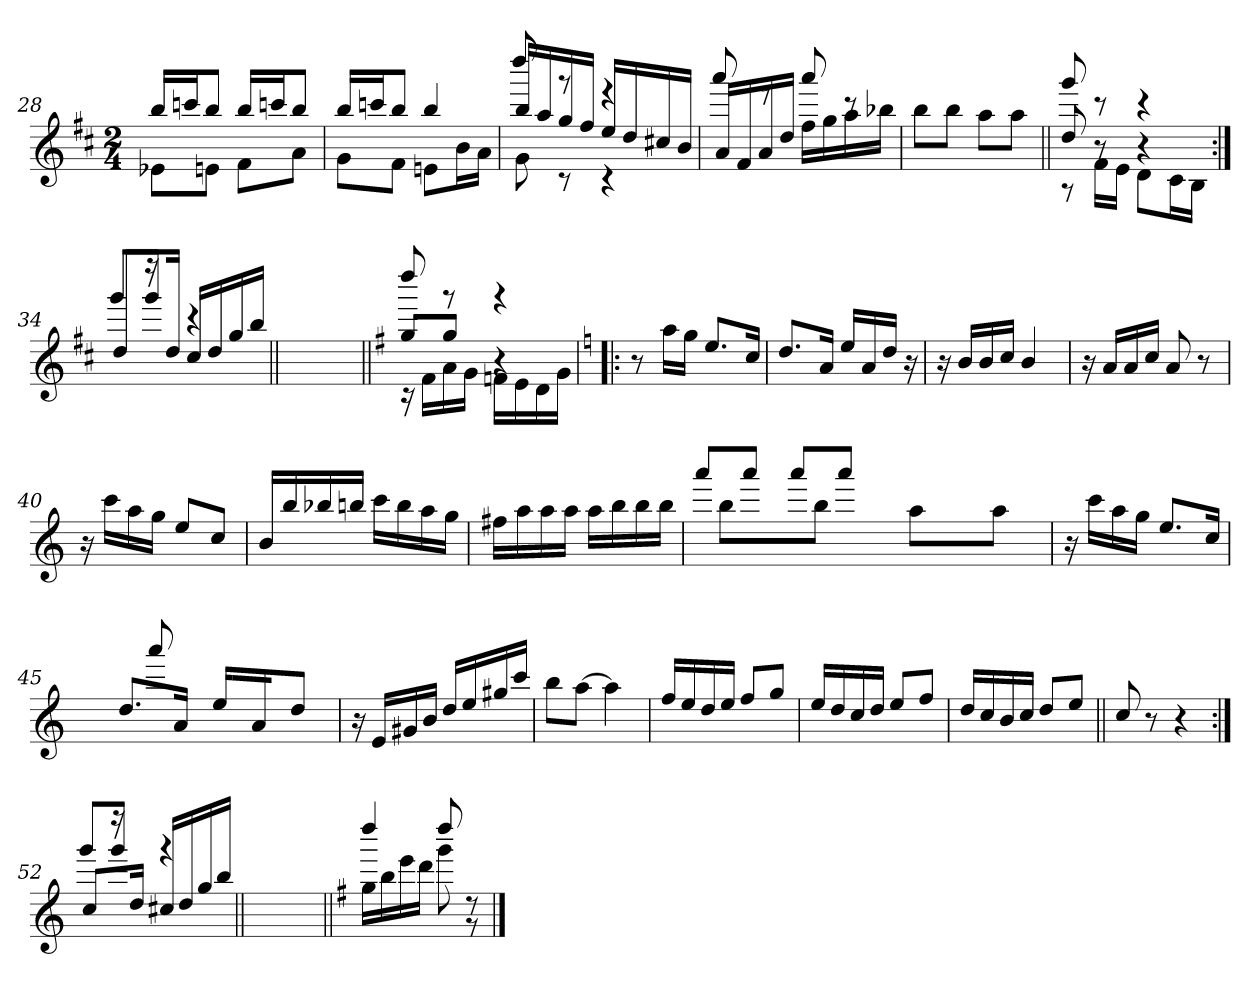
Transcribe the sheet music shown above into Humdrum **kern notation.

**kern
*part1
*staff1
*clefG2
*k[f#c#]
*D:
*M2/4
=28
*^
16bb/LL	8e-X\L
16cccn/J	.
8bb/J	8en\J
16bb/LL	8f#\L
16cccn/J	.
8bb/J	8a\J
!!LO:LB:g=z	!!
=29	=29
16bb/LL	8g\L
16cccn/J	.
8bb/J	8f#\J
4bb/	8en\L
.	16b\L
.	16a\JJ
=30	=30
*	*^
16bb/LL	8g\	8dddd!/
16aa/	.	.
16gg/	8rc	8rggg
16ff#/JJ	.	.
16ee/LL	4rc	4reee
16dd/	.	.
16cc#X/	.	.
16b/JJ	.	.
*	*v	*v
=31	=31
16a/LL	8aaa!/
16f#/	.
16a/	8rddd
16dd/JJ	.
16ff#\LL	8aaa!/
16gg\	.
16aa\	8rccc
16bb-X\JJ	.
*v	*v
=32
8bb\L
8bb\J
8aa\L
8aa\J
!!LO:PB:g=z
=33||
*^
*	*^
8dd/	8rA	8ggg!/
8r	16f#\LL	8rccc
.	16e\JJ	.
4r	8d\L	4rccc
.	16c#\L	.
.	16B\JJ	.
*	*v	*v
=34:|!	=34:|!
8dd/L	8ggg!/L
16r	8ggg!/J
16dd/Jk	.
16cc#/LL	4rccc
16dd/	.
16gg/	.
16bb/JJ	.
*v	*v
=34X341||
2ryy
=35||
*k[f#]
*G:
*^
*	*^
8gg/L	16rc	8dddd!/
.	16f#\LL	.
8gg/J	16a\	8rggg
.	16g\JJ	.
4r	16fn\LL	4rfff
.	16e\	.
.	16d\	.
.	16g\JJ	.
*v	*v	*v
!!LO:LB:g=z
=36!|:
*k[]
*C:
8r
16aa\LL
16gg\JJ
8.ee/L
16cc/Jk
=37
8.dd/L
16a/Jk
16ee/LL
16a/
16dd/JJ
16r
=38
16r
16b/LL
16b/
16cc/JJ
4b/
=39
16r
16a/LL
16a/
16cc/JJ
8a/
8r
!!LO:LB:g=z
=40
16r
16ccc\LL
16aa\
16gg\JJ
8ee/L
8cc/J
=41
16b/LL
16bb/
16bb-X/
16bbn/JJ
16ccc\LL
16bb\
16aa\
16gg\JJ
=42
16ff#X\LL
16aa\
16aa\
16aa\JJ
16aa\LL
16bb\
16bb\
16bb\JJ
=43
*^
16ryy	8aaa!/L
8bb\L	.
.	8aaa!/J
16ryy	.
16ryy	8aaa!/L
8bb\J	.
.	8aaa!/J
16ryy	.
16ryy	2ryy
8aa\L	.
16ryy	.
16ryy	.
8aa\J	.
16ryy	.
*v	*v
!!LO:LB:g=z
=44
16r
16ccc\LL
16aa\
16gg\JJ
8.ee/L
16cc/Jk
=45
*^
4ryy	4ryy
8.dd/L	8ryy
.	8aaa!/
16a/Jk	.
16ryy	2ryy
16ee/LL	.
16ryy	.
16a/J	.
16ryy	.
8dd/J	.
16ryy	.
*v	*v
=46
16r
16e/LL
16g#X/
16b/JJ
16dd/LL
16ee/
16gg#X/
16ccc/JJ
=47
8bb\L
[8aa\J
4aa\]
!!LO:LB:g=z
=48
16ff/LL
16ee/
16dd/
16ee/JJ
8ff/L
8gg/J
=49
16ee/LL
16dd/
16cc/
16dd/JJ
8ee/L
8ff/J
=50
16dd/LL
16cc/
16b/
16cc/JJ
8dd/L
8ee/J
=51||
8cc/
8r
4r
!!LO:LB:g=z
=52:|!
*^
8cc/L	8ggg!/L
16r	8ggg!/J
16dd/Jk	.
16cc#X/LL	4rfff
16dd/	.
16gg/	.
16bb/JJ	.
*v	*v
=53||
2ryy
=54||
*k[f#]
*G:
*^
16gg\LL	4dddd!/
16bb\	.
16eee\	.
16ddd\JJ	.
8ggg\	8dddd!/
8rdd	8r
*v	*v
==
*-
